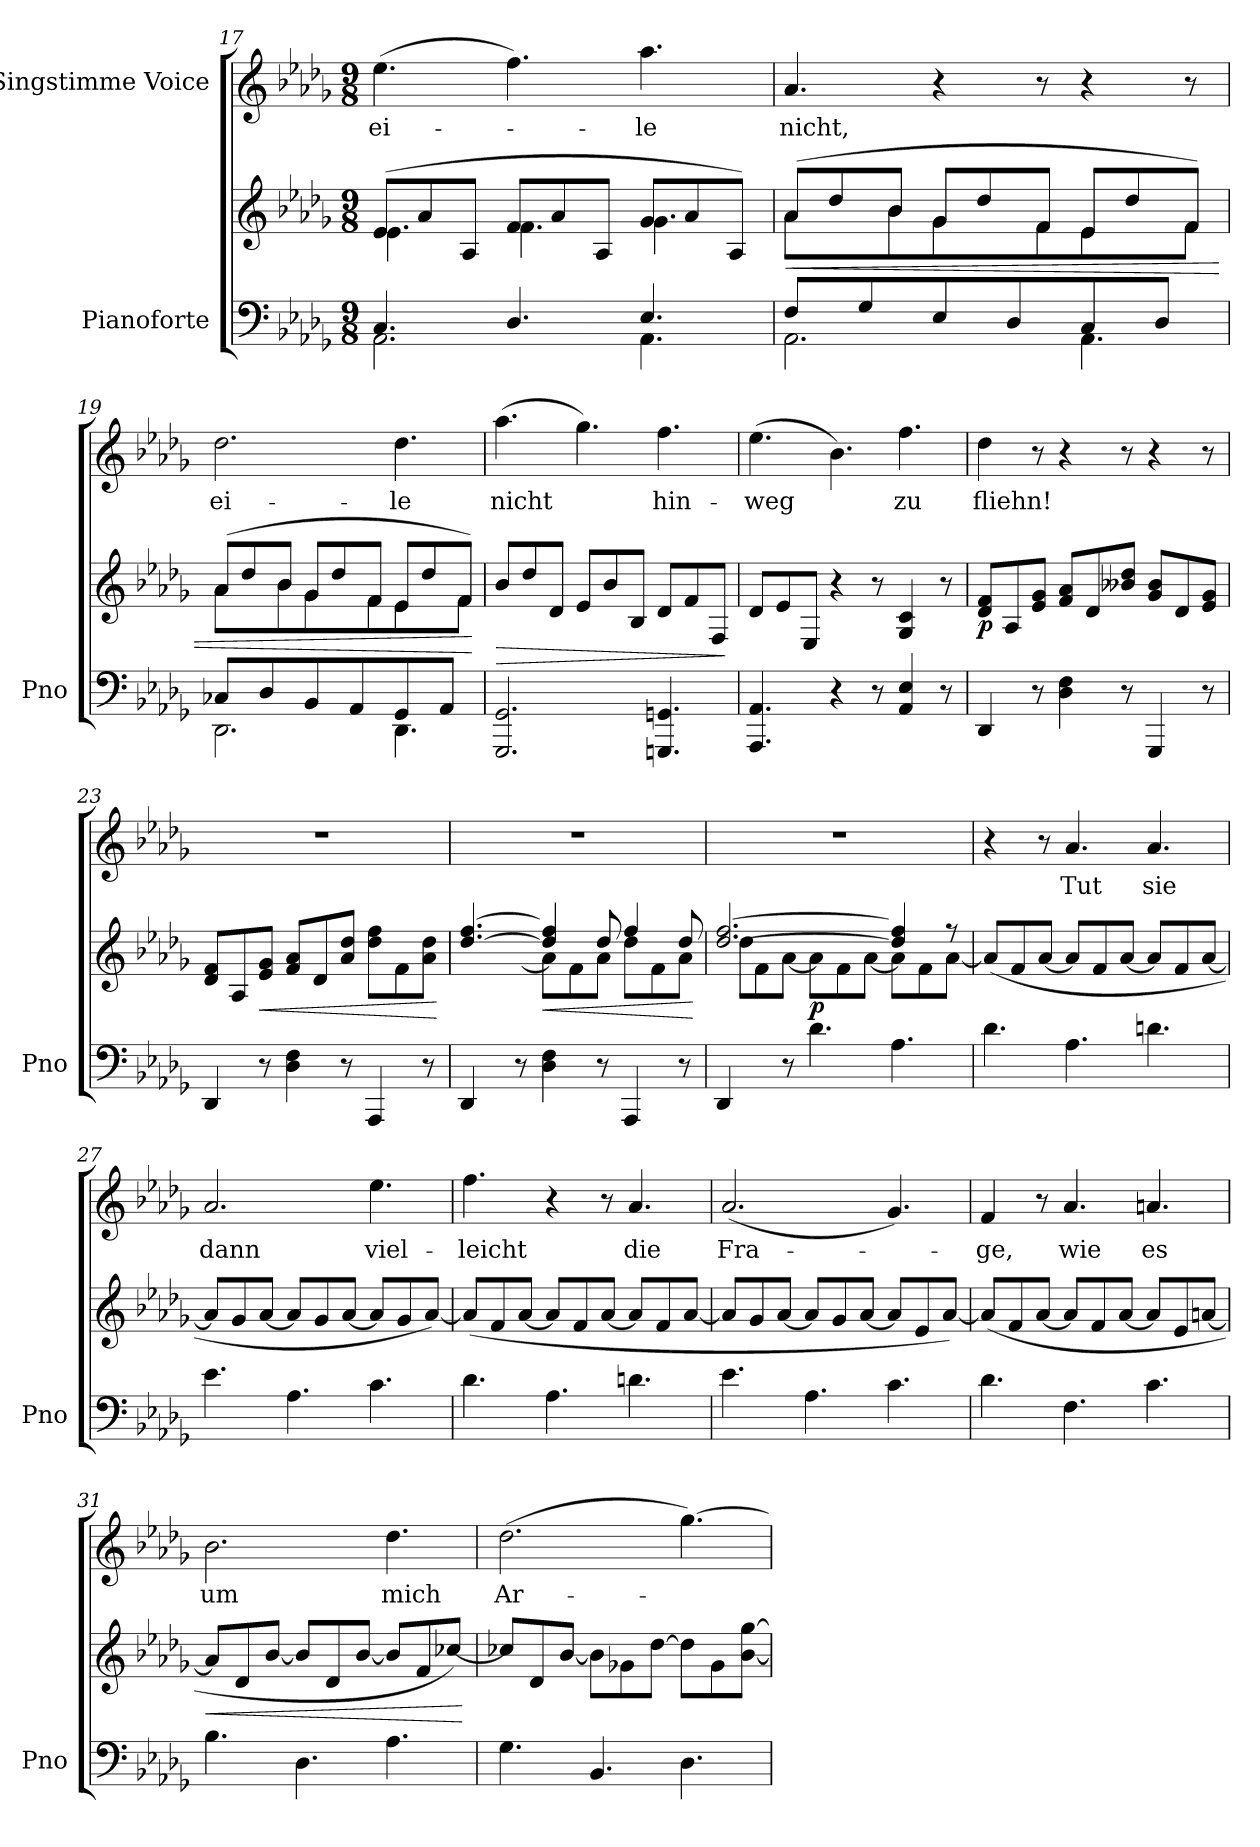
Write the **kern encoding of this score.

**kern	**kern	**dynam	**kern	**text
*part2	*part2	*part2	*part1	*part1
*staff3	*staff2	*staff2/3	*staff1	*staff1
*I"Pianoforte	*	*	*I"Singstimme Voice	*
*I'Pno	*	*	*	*
*clefF4	*clefG2	*	*clefG2	*
*k[b-e-a-d-g-]	*k[b-e-a-d-g-]	*	*k[b-e-a-d-g-]	*
*M9/8	*M9/8	*	*M9/8	*
=17	=17	=17	=17	=17
*^	*	*	*	*
!	!	!LO:TX:b:i:t=cresc.	!	!	!
!	!	!LO:N:head=solid	!	!	!LO:LY:b
*	*	*^	*	*	*
4.C/	2.AA-\	(>8e-/L	4.e-\	.	(>4.ee-\	ei-
.	.	8a-/	.	.	.	.
.	.	8A-/J	.	.	.	.
!	!	!LO:N:head=solid	!	!	!	!
4.D-/	.	8f/L	4.f\	.	4.ff\)	.
.	.	8a-/	.	.	.	.
.	.	8A-/J	.	.	.	.
!	!	!LO:N:head=solid	!	!	!	!LO:LY:b
4.E-/	4.AA-\	8g-/L	4.g-\	.	4.aa-\	-le
.	.	8a-/	.	.	.	.
.	.	8A-/J)	.	.	.	.
=18	=18	=18	=18	=18	=18	=18
*Xtuplet	*	*	*	*	*	*
!	!	!	!	!LO:HP:b	!	!LO:LY:b
16%3F/L	2.AA-\	(>8a-/L	8a-\L	<	4.a-/	nicht,
.	.	8dd-/	8ryy	.	.	.
16%3G-/	.	.	.	.	.	.
.	.	8b-/J	8b-\	.	.	.
16%3E-/	.	8g-/L	8g-\	.	4r	.
.	.	8dd-/	8ryy	.	.	.
16%3D-/	.	.	.	.	.	.
.	.	8f/J	8f\	.	8r	.
!LO:N:head=solid	!	!	!	!	!	!
16%3C/	4.AA-\	8e-/L	8e-\	.	4r	.
.	.	8dd-/	8ryy	.	.	.
16%3D-/J	.	.	.	.	.	.
.	.	8f/J)	8f\J	.	8r	.
=19	=19	=19	=19	=19	=19	=19
!	!	!	!	!	!	!LO:LY:b
16%3C-X/L	2.DD-\	(>8a-/L	8a-\L	.	2.dd-\	ei-
.	.	8dd-/	8ryy	.	.	.
16%3D-/	.	.	.	.	.	.
.	.	8b-/J	8b-\	.	.	.
16%3BB-/	.	8g-/L	8g-\	.	.	.
.	.	8dd-/	8ryy	.	.	.
16%3AA-/	.	.	.	.	.	.
.	.	8f/J	8f\	.	.	.
!LO:N:head=solid	!	!	!	!	!	!LO:LY:b
16%3GG-/	4.DD-\	8e-/L	8e-\	.	4.dd-\	-le
.	.	8dd-/	8ryy	.	.	.
16%3AA-/J	.	.	.	.	.	.
.	.	8f/J)	8f\J	.	.	.
*v	*v	*	*	*	*	*
*	*v	*v	*	*	*
.	.	[	.	.
!!LO:LB:g=z
=20	=20	=20	=20	=20
!	!	!LO:HP:b	!	!LO:LY:b
2.GGG-/ 2.GG-/	8b-/L	>	(>4.aa-\	nicht
.	8dd-/	.	.	.
.	8d-/J	.	.	.
.	8e-/L	.	4.gg-\)	.
.	8b-/	.	.	.
.	8B-/J	.	.	.
!	!	!	!	!LO:LY:b
4.GGGn/ 4.GGn/	8d-/L	.	4.ff\	hin-
.	8f/	.	.	.
.	8F/J	.	.	.
.	.	]	.	.
=21	=21	=21	=21	=21
!	!	!	!	!LO:LY:b
4.AAA-/ 4.AA-/	8d-/L	.	(>4.ee-\	-weg
.	8e-/	.	.	.
.	8E-/J	.	.	.
4r	4r	.	4.b-\)	.
8r	8r	.	.	.
!	!	!	!	!LO:LY:b
4AA-/ 4E-/	4G-/ 4c/	.	4.ff\	zu
8r	8r	.	.	.
=22	=22	=22	=22	=22
!	!	!LO:DY:b	!	!LO:LY:b
4DD-/	8d-/ 8f/L	p	4dd-\	fliehn!
.	8A-/	.	.	.
8r	8e-/ 8g-/J	.	8r	.
4D-\ 4F\	8f/ 8a-/L	.	4r	.
.	8d-/	.	.	.
8r	8b--X/ 8dd-/J	.	8r	.
4GGG-/	8g-/ 8b--/L	.	4r	.
.	8d-/	.	.	.
8r	8e-/ 8g-/J	.	8r	.
=23	=23	=23	=23	=23
4DD-/	8d-/ 8f/L	.	8%9r	.
.	8A-/	.	.	.
!	!	!LO:HP:b	!	!
8r	8e-/ 8g-/J	<	.	.
4D-\ 4F\	8f/ 8a-/L	.	.	.
.	8d-/	.	.	.
8r	8a-/ 8dd-/J	.	.	.
4AAA-/	8dd-\ 8ff\L	.	.	.
.	8f\	.	.	.
8r	8a-\ 8dd-\J	.	.	.
.	.	[	.	.
!!LO:LB:g=z
=24	=24	=24	=24	=24
*	*^	*	*	*
4DD-/	[4.dd-/ [4.ff/	8dd-\Lyy	.	8%9r	.
.	.	8f\	.	.	.
8r	.	[8a-\J	.	.	.
!	!	!	!LO:HP:b	!	!
4D-\ 4F\	4dd-/] 4ff/]	8a-\L]	<	.	.
.	.	8f\	.	.	.
8r	8dd-/	8a-\J	.	.	.
4AAA-/	4ff/	8dd-\L	.	.	.
.	.	8f\	.	.	.
8r	8dd-/	8a-\J	.	.	.
*	*v	*v	*	*	*
.	.	[	.	.
=25	=25	=25	=25	=25
*	*^	*	*	*
4DD-/	[2.dd-/ [2.ff/	8dd-\L	.	8%9r	.
.	.	8f\	.	.	.
8r	.	[8a-\J	.	.	.
!	!	!	!LO:DY:b	!	!
4.d-\	.	8a-\L]	p	.	.
.	.	8f\	.	.	.
.	.	[8a-\J	.	.	.
4.A-\	4dd-/] 4ff/]	8a-\L]	.	.	.
.	.	8f\	.	.	.
.	8r	[8a-\J	.	.	.
*	*v	*v	*	*	*
=26	=26	=26	=26	=26
4.d-\	(>8a-/L]	.	4r	.
.	8f/	.	.	.
.	[8a-/J	.	8r	.
!	!	!	!	!LO:LY:b
4.A-\	8a-/L]	.	4.a-/	Tut
.	8f/	.	.	.
.	[8a-/J	.	.	.
!	!	!	!	!LO:LY:b
4.dn\	8a-/L]	.	4.a-/	sie
.	8f/	.	.	.
.	[8a-/J	.	.	.
=27	=27	=27	=27	=27
!	!	!	!	!LO:LY:b
4.e-\	8a-/L]	.	2.a-/	dann
.	8g-/	.	.	.
.	[8a-/J	.	.	.
4.A-\	8a-/L]	.	.	.
.	8g-/	.	.	.
.	[8a-/J	.	.	.
!	!	!	!	!LO:LY:b
4.c\	8a-/L]	.	4.ee-\	viel-
.	8g-/	.	.	.
.	[8a-/J)	.	.	.
!!LO:LB:g=z
=28	=28	=28	=28	=28
!	!	!	!	!LO:LY:b
4.d-\	(>8a-/L]	.	4.ff\	-leicht
.	8f/	.	.	.
.	[8a-/J	.	.	.
4.A-\	8a-/L]	.	4r	.
.	8f/	.	.	.
.	[8a-/J	.	8r	.
!	!	!	!	!LO:LY:b
4.dn\	8a-/L]	.	4.a-/	die
.	8f/	.	.	.
.	[8a-/J	.	.	.
=29	=29	=29	=29	=29
!	!	!	!	!LO:LY:b
4.e-\	8a-/L]	.	(<2.a-/	Fra-
.	8g-/	.	.	.
.	[8a-/J	.	.	.
4.A-\	8a-/L]	.	.	.
.	8g-/	.	.	.
.	[8a-/J	.	.	.
4.c\	8a-/L]	.	4.g-/)	.
.	8e-/	.	.	.
.	[8a-/J)	.	.	.
=30	=30	=30	=30	=30
!	!	!	!	!LO:LY:b
4.d-\	(>8a-/L]	.	4f/	-ge,
.	8f/	.	.	.
.	[8a-/J	.	8r	.
!	!	!	!	!LO:LY:b
4.F\	8a-/L]	.	4.a-/	wie
.	8f/	.	.	.
.	[8a-/J	.	.	.
!	!	!	!	!LO:LY:b
4.c\	8a-/L]	.	4.an/	es
.	8e-/	.	.	.
.	[8an/J	.	.	.
=31	=31	=31	=31	=31
!	!	!LO:HP:b	!	!LO:LY:b
4.B-\	8a/L]	<	2.b-\	um
.	8d-/	.	.	.
.	[8b-/J	.	.	.
4.D-\	8b-/L]	.	.	.
.	8d-/	.	.	.
.	[8b-/J	.	.	.
!	!	!	!	!LO:LY:b
4.A-\	8b-/L]	.	4.dd-\	mich
.	8f/	.	.	.
.	[8cc-X/J)	.	.	.
.	.	[	.	.
!!LO:PB:g=z
=32	=32	=32	=32	=32
!	!	!	!	!LO:LY:b
4.G-\	8cc-X/L]	.	(>2.dd-\	Ar-
.	8d-/	.	.	.
.	[8b-/J	.	.	.
4.BB-/	8b-\L]	.	.	.
.	8g-X\	.	.	.
.	[8dd-\J	.	.	.
4.D-\	8dd-\L]	.	[4.gg-\)	.
.	8g-\	.	.	.
.	[8b-\ [8gg-\J	.	.	.
=	=	=	=	=
*-	*-	*-	*-	*-
